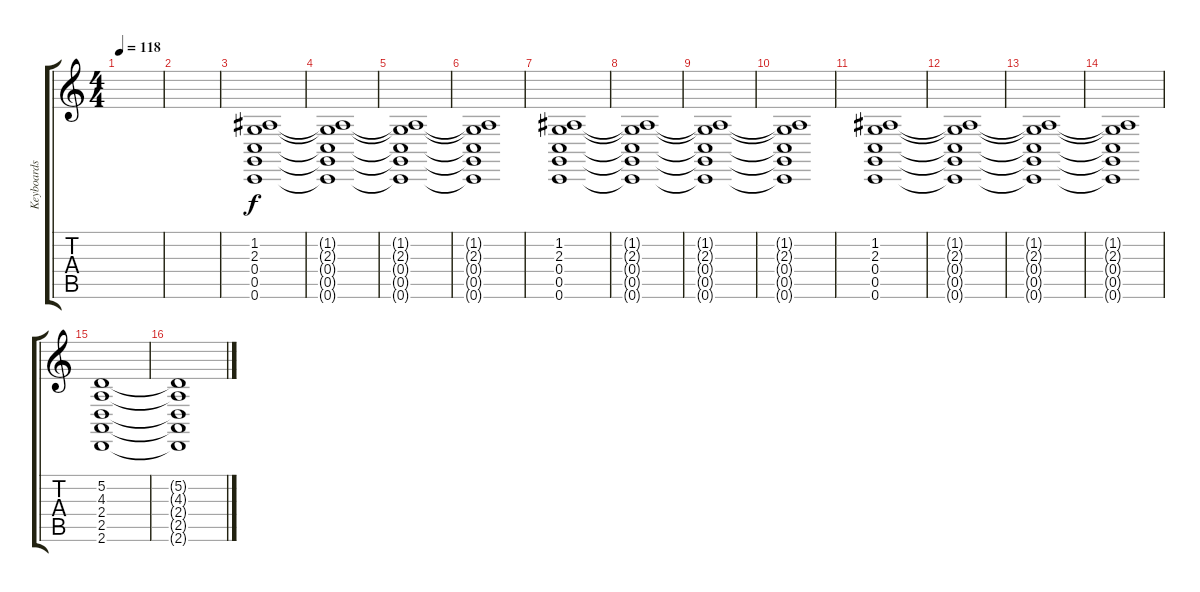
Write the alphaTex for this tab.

\track ("Keyboards" "Keyboards") {instrument pad2warm}
\staff {score tabs}
\tuning (D4 A3 F3 C3 G2 C2) {hide}
\ts (4 4)
\tempo 118
\clef g2
\ks c
|
|
(1.2 2.3 0.4 0.5 0.6).1{volume 6} |
(1.2{t} 2.3{t} 0.4{t} 0.5{t} 0.6{t}).1 |
(1.2{t} 2.3{t} 0.4{t} 0.5{t} 0.6{t}).1 |
(1.2{t} 2.3{t} 0.4{t} 0.5{t} 0.6{t}).1 |
(1.2 2.3 0.4 0.5 0.6).1 |
(1.2{t} 2.3{t} 0.4{t} 0.5{t} 0.6{t}).1 |
(1.2{t} 2.3{t} 0.4{t} 0.5{t} 0.6{t}).1 |
(1.2{t} 2.3{t} 0.4{t} 0.5{t} 0.6{t}).1 |
(1.2 2.3 0.4 0.5 0.6).1 |
(1.2{t} 2.3{t} 0.4{t} 0.5{t} 0.6{t}).1 |
(1.2{t} 2.3{t} 0.4{t} 0.5{t} 0.6{t}).1 |
(1.2{t} 2.3{t} 0.4{t} 0.5{t} 0.6{t}).1 |
(5.2 4.3 2.4 2.5 2.6).1 |
(5.2{t} 4.3{t} 2.4{t} 2.5{t} 2.6{t}).1
